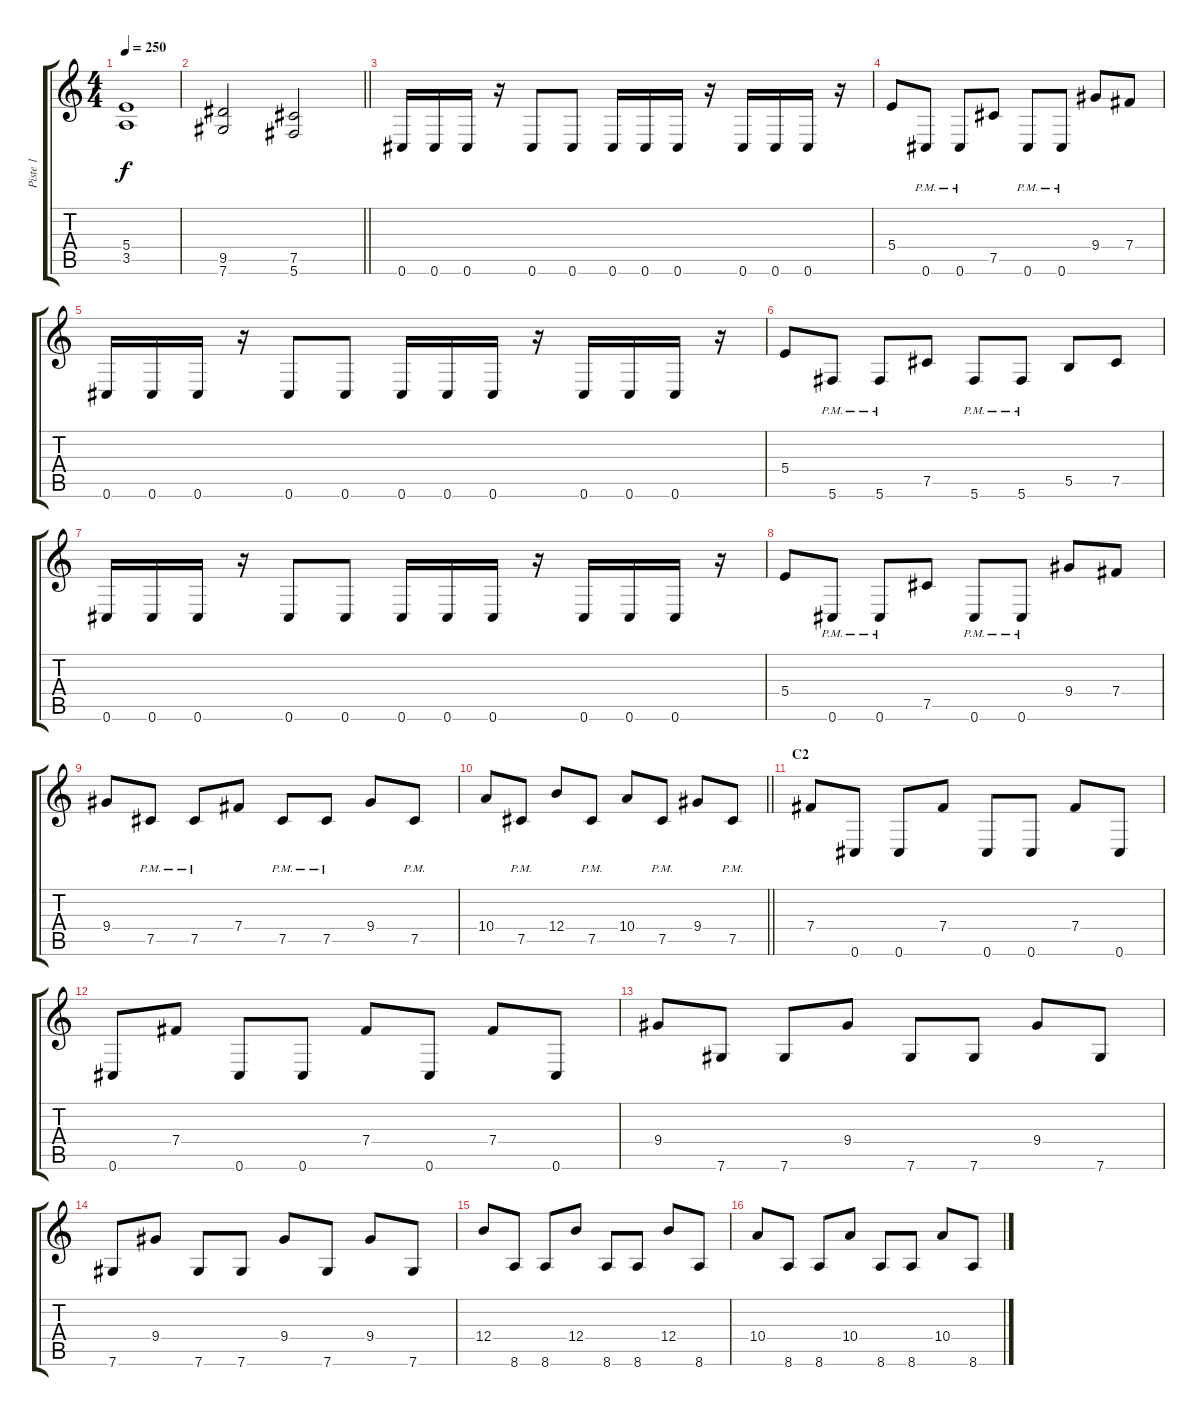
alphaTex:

\track ("Piste 1" "Piste 1") {instrument distortionguitar}
\staff {score tabs}
\tuning (Db4 Ab3 E3 B2 Gb2 Db2) {hide}
\ts (4 4)
\tempo 250
\clef g2
\ks c
(5.4 3.5).1{dy f} |
\barLineRight lightlight
(9.5 7.6).2 (7.5 5.6).2 |
0.6.16 0.6.16 0.6.16 r.16 0.6.8 0.6.8 0.6.16 0.6.16 0.6.16 r.16 0.6.16 0.6.16 0.6.16 r.16 |
5.4.8 0.6{pm}.8 0.6{pm}.8 7.5.8 0.6{pm}.8 0.6{pm}.8 9.4.8 7.4.8 |
0.6.16 0.6.16 0.6.16 r.16 0.6.8 0.6.8 0.6.16 0.6.16 0.6.16 r.16 0.6.16 0.6.16 0.6.16 r.16 |
5.4.8 5.6{pm}.8 5.6{pm}.8 7.5.8 5.6{pm}.8 5.6{pm}.8 5.5.8 7.5.8 |
0.6.16 0.6.16 0.6.16 r.16 0.6.8 0.6.8 0.6.16 0.6.16 0.6.16 r.16 0.6.16 0.6.16 0.6.16 r.16 |
5.4.8 0.6{pm}.8 0.6{pm}.8 7.5.8 0.6{pm}.8 0.6{pm}.8 9.4.8 7.4.8 |
9.4.8 7.5{pm}.8 7.5{pm}.8 7.4.8 7.5{pm}.8 7.5{pm}.8 9.4.8 7.5{pm}.8 |
\barLineRight lightlight
10.4.8 7.5{pm}.8 12.4.8 7.5{pm}.8 10.4.8 7.5{pm}.8 9.4.8 7.5{pm}.8 |
\section ("" "C2")
7.4.8 0.6.8 0.6.8 7.4.8 0.6.8 0.6.8 7.4.8 0.6.8 |
0.6.8 7.4.8 0.6.8 0.6.8 7.4.8 0.6.8 7.4.8 0.6.8 |
9.4.8 7.6.8 7.6.8 9.4.8 7.6.8 7.6.8 9.4.8 7.6.8 |
7.6.8 9.4.8 7.6.8 7.6.8 9.4.8 7.6.8 9.4.8 7.6.8 |
12.4.8 8.6.8 8.6.8 12.4.8 8.6.8 8.6.8 12.4.8 8.6.8 |
10.4.8 8.6.8 8.6.8 10.4.8 8.6.8 8.6.8 10.4.8 8.6.8
